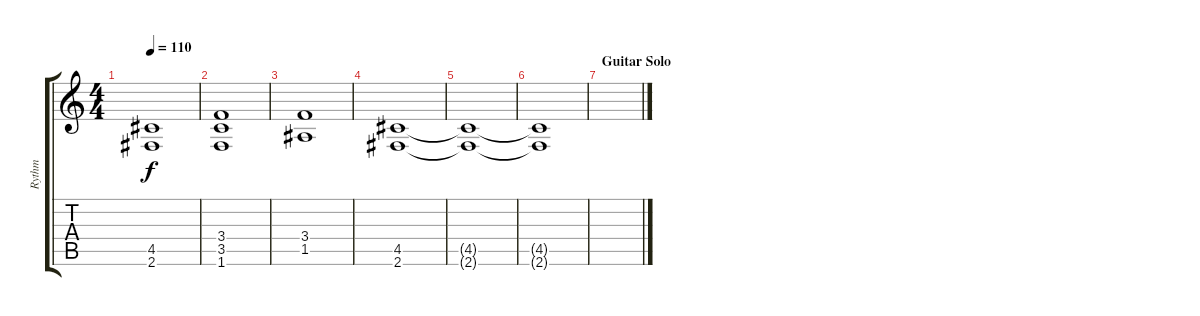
\track ("Rythm " "Rythm ") {instrument distortionguitar}
\staff {score tabs}
\tuning (E4 B3 G3 D3 A2 E2) {hide}
\ts (4 4)
\tempo 110
\clef g2
\ks c
(4.5 2.6).1{dy f} |
(3.4 3.5 1.6).1 |
(3.4 1.5).1 |
(4.5 2.6).1 |
(4.5{t} 2.6{t}).1 |
(4.5{t} 2.6{t}).1 |
\section ("" "Guitar Solo")
